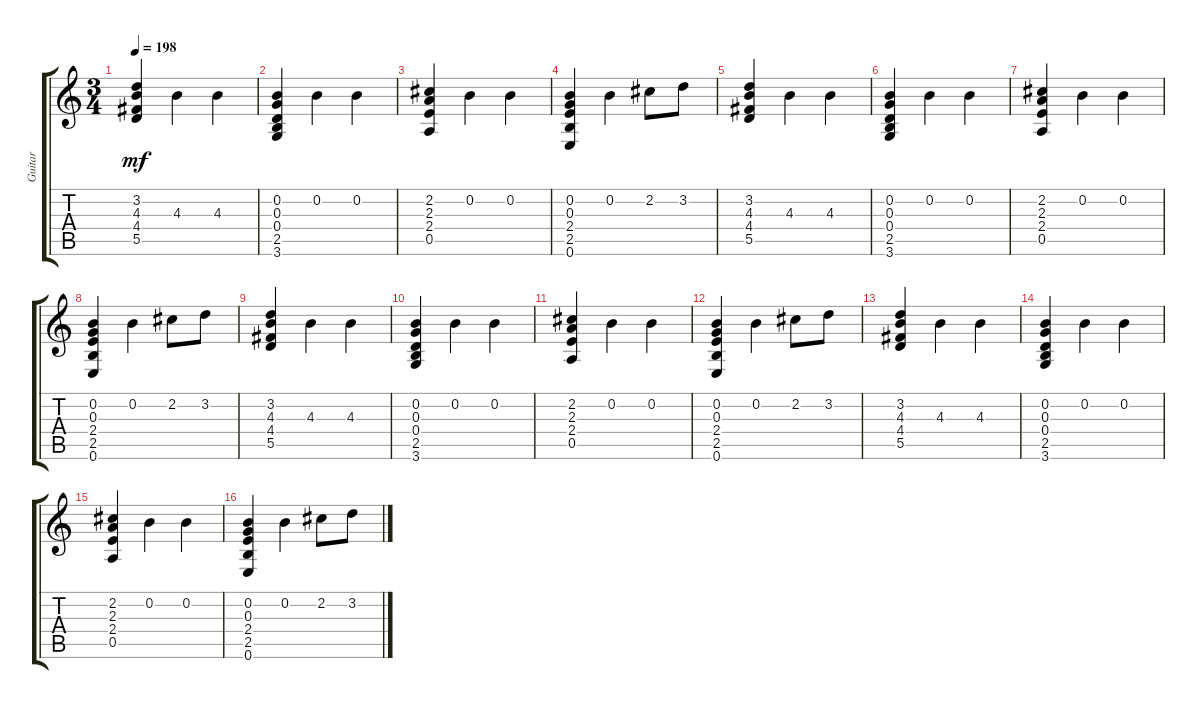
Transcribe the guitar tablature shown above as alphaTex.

\track ("Guitar" "Guitar") {instrument acousticguitarsteel}
\staff {score tabs}
\tuning (E4 B3 G3 D3 A2 E2) {hide}
\ts (3 4)
\tempo 198
\clef g2
\ks c
(3.2 4.3 4.4 5.5).4{dy mf} 4.3.4 4.3.4 |
(0.2 0.3 0.4 2.5 3.6).4 0.2.4 0.2.4 |
(2.2 2.3 2.4 0.5).4 0.2.4 0.2.4 |
(0.2 0.3 2.4 2.5 0.6).4 0.2.4 2.2.8 3.2.8 |
(3.2 4.3 4.4 5.5).4 4.3.4 4.3.4 |
(0.2 0.3 0.4 2.5 3.6).4 0.2.4 0.2.4 |
(2.2 2.3 2.4 0.5).4 0.2.4 0.2.4 |
(0.2 0.3 2.4 2.5 0.6).4 0.2.4 2.2.8 3.2.8 |
(3.2 4.3 4.4 5.5).4 4.3.4 4.3.4 |
(0.2 0.3 0.4 2.5 3.6).4 0.2.4 0.2.4 |
(2.2 2.3 2.4 0.5).4 0.2.4 0.2.4 |
(0.2 0.3 2.4 2.5 0.6).4 0.2.4 2.2.8 3.2.8 |
(3.2 4.3 4.4 5.5).4 4.3.4 4.3.4 |
(0.2 0.3 0.4 2.5 3.6).4 0.2.4 0.2.4 |
(2.2 2.3 2.4 0.5).4 0.2.4 0.2.4 |
(0.2 0.3 2.4 2.5 0.6).4 0.2.4 2.2.8 3.2.8
